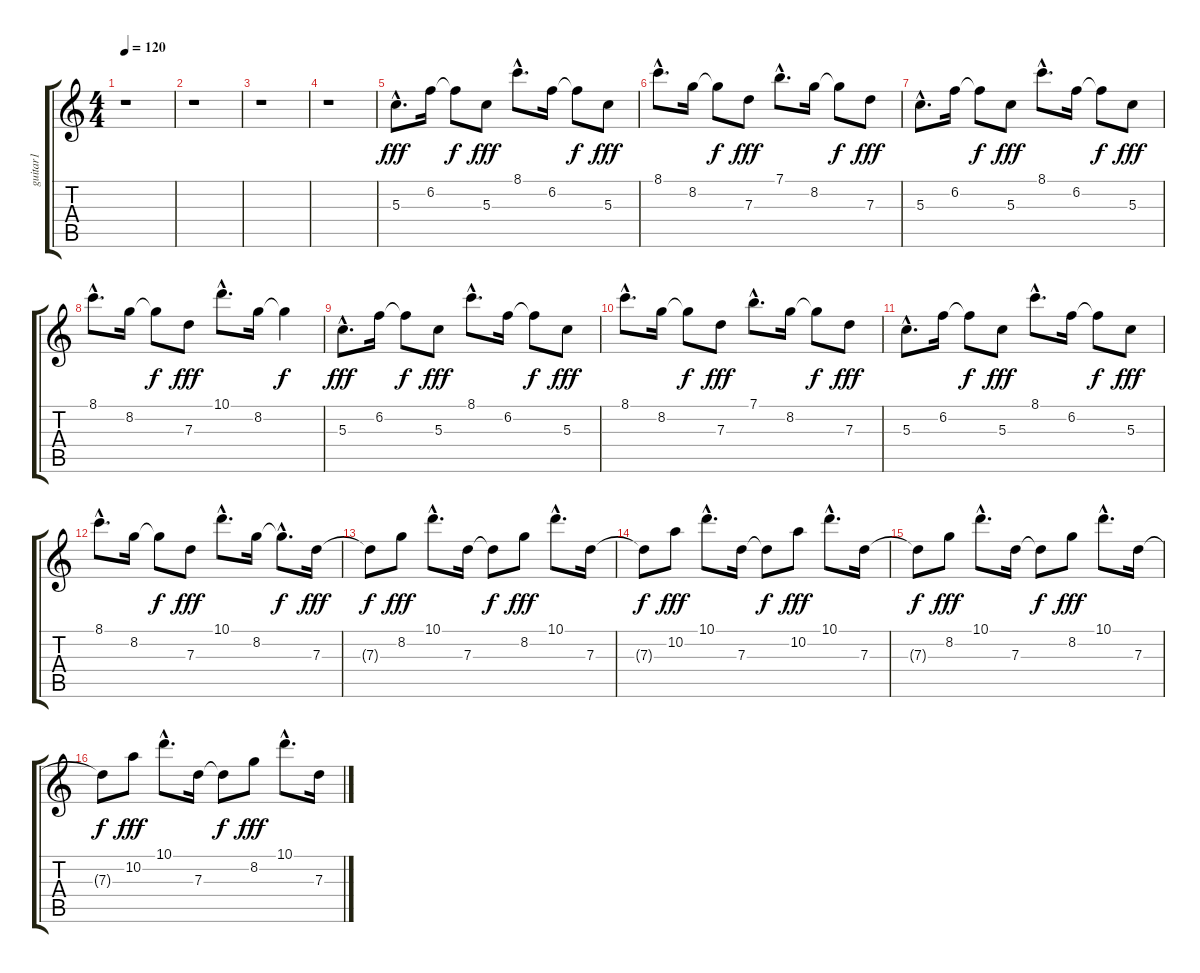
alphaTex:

\track ("guitar1" "guitar1") {instrument distortionguitar}
\staff {score tabs}
\tuning (E4 B3 G3 D3 A2 E2) {hide}
\ts (4 4)
\tempo 120
\clef g2
\ks c
r.1{dy fff instrument distortionguitar} |
r.1 |
r.1 |
r.1 |
5.3{hac}.8{d} 6.2.16 6.2{t}.8{dy f} 5.3.8{dy fff} 8.1{hac}.8{d} 6.2.16 6.2{t}.8{dy f} 5.3.8{dy fff} |
8.1{hac}.8{d} 8.2.16 8.2{t}.8{dy f} 7.3.8{dy fff} 7.1{hac}.8{d} 8.2.16 8.2{t}.8{dy f} 7.3.8{dy fff} |
5.3{hac}.8{d} 6.2.16 6.2{t}.8{dy f} 5.3.8{dy fff} 8.1{hac}.8{d} 6.2.16 6.2{t}.8{dy f} 5.3.8{dy fff} |
8.1{hac}.8{d} 8.2.16 8.2{t}.8{dy f} 7.3.8{dy fff} 10.1{hac}.8{d} 8.2.16 8.2{t}.4{dy f} |
5.3{hac}.8{d dy fff} 6.2.16 6.2{t}.8{dy f} 5.3.8{dy fff} 8.1{hac}.8{d} 6.2.16 6.2{t}.8{dy f} 5.3.8{dy fff} |
8.1{hac}.8{d} 8.2.16 8.2{t}.8{dy f} 7.3.8{dy fff} 7.1{hac}.8{d} 8.2.16 8.2{t}.8{dy f} 7.3.8{dy fff} |
5.3{hac}.8{d} 6.2.16 6.2{t}.8{dy f} 5.3.8{dy fff} 8.1{hac}.8{d} 6.2.16 6.2{t}.8{dy f} 5.3.8{dy fff} |
8.1{hac}.8{d} 8.2.16 8.2{t}.8{dy f} 7.3.8{dy fff} 10.1{hac}.8{d} 8.2.16 8.2{hac t}.8{d dy f} 7.3.16{dy fff} |
7.3{t}.8{dy f} 8.2.8{dy fff} 10.1{hac}.8{d} 7.3.16 7.3{t}.8{dy f} 8.2.8{dy fff} 10.1{hac}.8{d} 7.3.16 |
7.3{t}.8{dy f} 10.2.8{dy fff} 10.1{hac}.8{d} 7.3.16 7.3{t}.8{dy f} 10.2.8{dy fff} 10.1{hac}.8{d} 7.3.16 |
7.3{t}.8{dy f} 8.2.8{dy fff} 10.1{hac}.8{d} 7.3.16 7.3{t}.8{dy f} 8.2.8{dy fff} 10.1{hac}.8{d} 7.3.16 |
7.3{t}.8{dy f} 10.2.8{dy fff} 10.1{hac}.8{d} 7.3.16 7.3{t}.8{dy f} 8.2.8{dy fff} 10.1{hac}.8{d} 7.3.16
